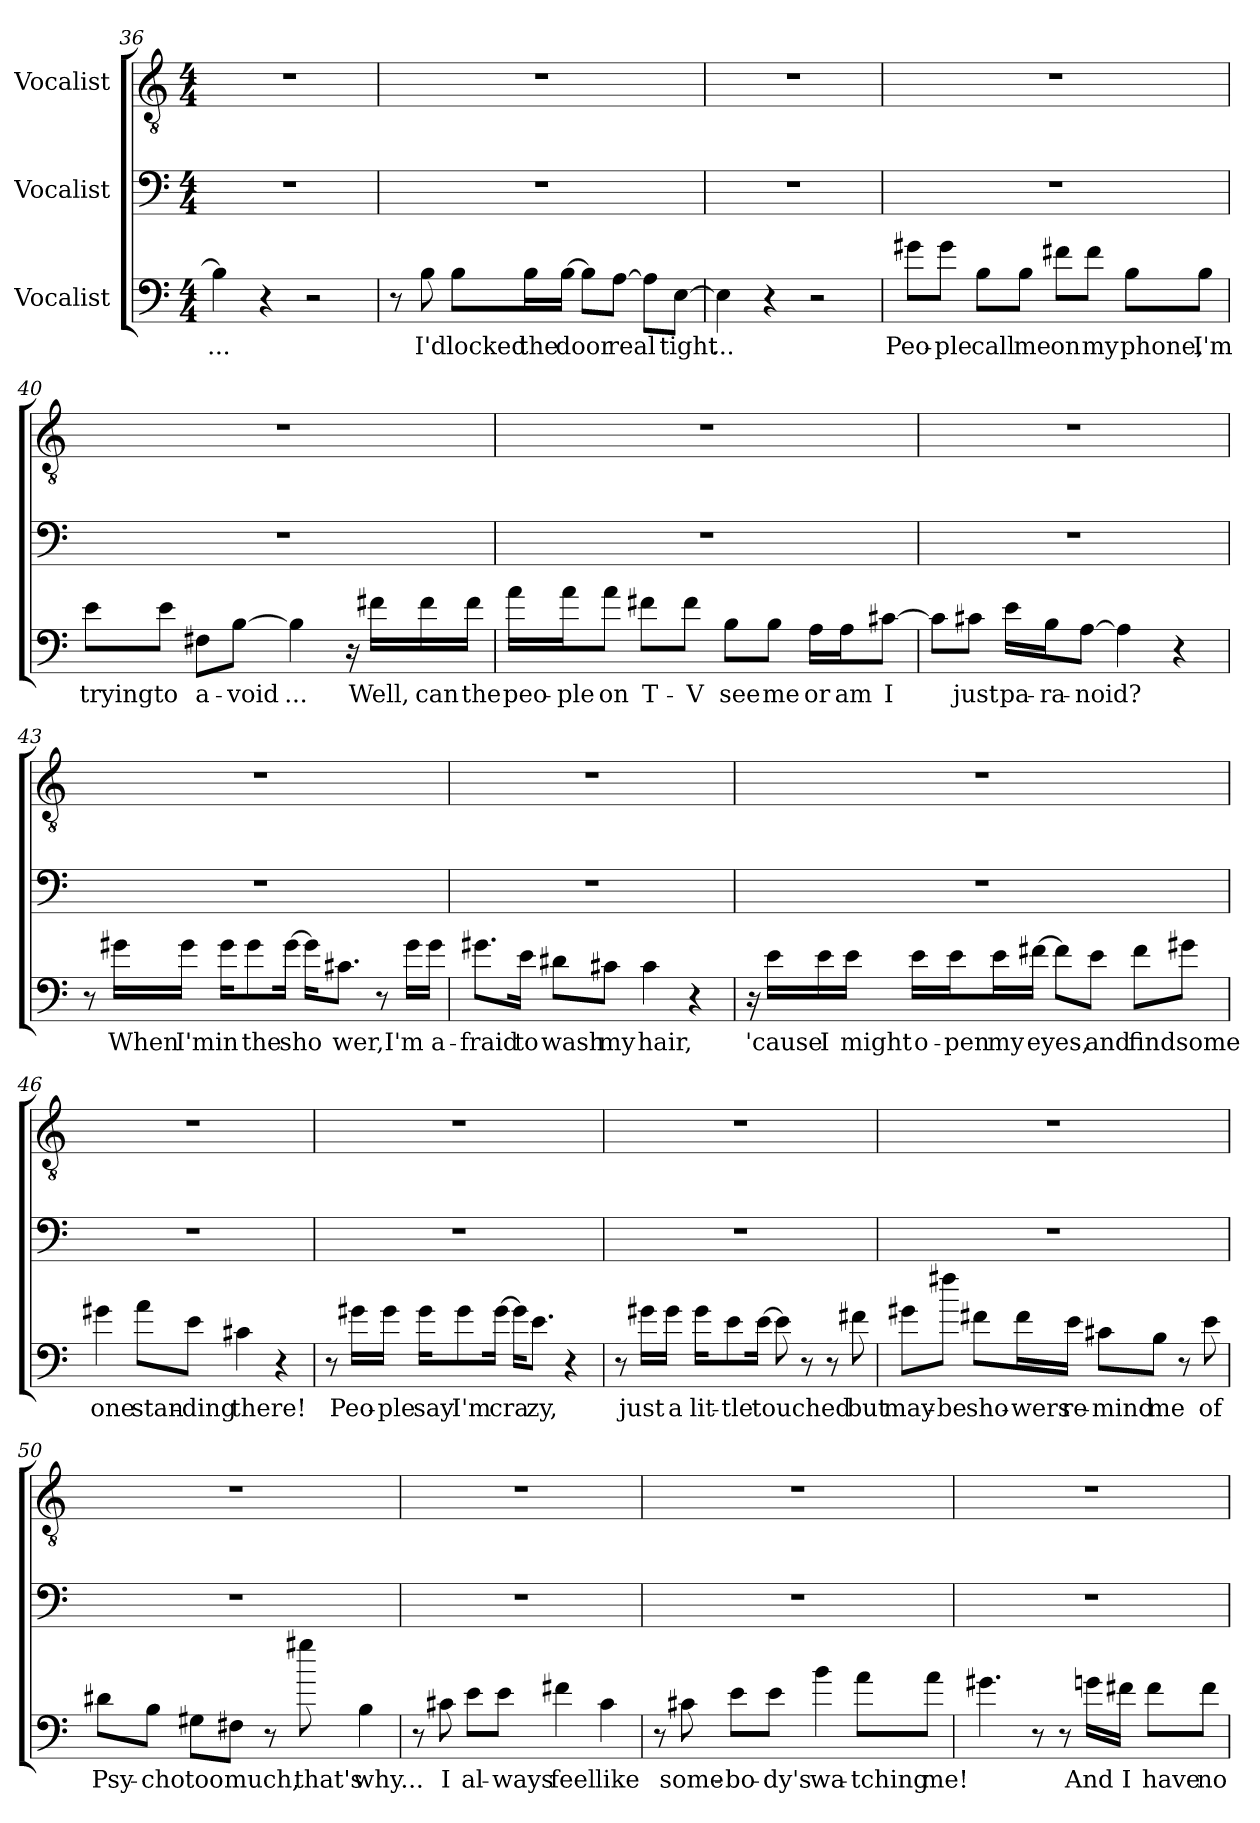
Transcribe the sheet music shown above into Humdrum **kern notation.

**kern	**text	**kern	**kern
*part3	*part3	*part2	*part1
*staff3	*staff3	*staff2	*staff1
*I"Vocalist	*	*I"Vocalist	*I"Vocalist
*clefF4	*	*clefF4	*clefGv2
*M4/4	*	*M4/4	*M4/4
=36	=36	=36	=36
4B]	...	1r	1r
4r	.	.	.
2r	.	.	.
=37	=37	=37	=37
8r	.	1r	1r
8B	I'd	.	.
8B\L	locked	.	.
16B\L	the	.	.
[16B\JJ	door	.	.
8B\L]	_	.	.
[8A\J	real	.	.
8A\L]	_	.	.
[8E\J	tight	.	.
=38	=38	=38	=38
4E]	...	1r	1r
4r	.	.	.
2r	.	.	.
=39	=39	=39	=39
8g#X\L	Peo-	1r	1r
8g#\J	-ple	.	.
8B\L	call	.	.
8B\J	me	.	.
8f#X\L	on	.	.
8f#\J	my	.	.
8B\L	phone,	.	.
8B\J	I'm	.	.
=40	=40	=40	=40
8e\L	trying	1r	1r
8e\J	to	.	.
8F#X\L	a-	.	.
[8B\J	-void	.	.
4B]	...	.	.
16r	.	.	.
16f#X\LL	Well,	.	.
16f#\	can	.	.
16f#\JJ	the	.	.
=41	=41	=41	=41
16a\LL	peo-	1r	1r
16a\J	-ple	.	.
8a\J	on	.	.
8f#X\L	T-	.	.
8f#\J	-V	.	.
8B\L	see	.	.
8B\J	me	.	.
16A\LL	or	.	.
16A\J	am	.	.
[8c#X\J	I	.	.
=42	=42	=42	=42
8c#\L]	_	1r	1r
8c#X\J	just	.	.
16e\LL	pa-	.	.
16B\J	-ra-	.	.
[8A\J	-noid?	.	.
4A]	_	.	.
4r	.	.	.
=43	=43	=43	=43
8r	.	1r	1r
16g#X\LL	When	.	.
16g#\JJ	I'm	.	.
16g#\KL	in	.	.
8g#\	the	.	.
[16g#\Jk	sho	.	.
16g#\KL]	_	.	.
8.c#X\J	wer,	.	.
8r	.	.	.
16g#\LL	I'm	.	.
16g#\JJ	a-	.	.
=44	=44	=44	=44
8.g#X\L	-fraid	1r	1r
16e\Jk	to	.	.
8d#X\L	wash	.	.
8c#X\J	my	.	.
4c#	hair,	.	.
4r	.	.	.
=45	=45	=45	=45
16r	.	1r	1r
16e\LL	'cause	.	.
16e\	I	.	.
16e\JJ	might	.	.
16e\LL	o-	.	.
16e\J	-pen	.	.
16e\L	my	.	.
[16f#X\JJ	eyes,	.	.
8f#\L]	_	.	.
8e\J	and	.	.
8f#\L	find	.	.
8g#X\J	some	.	.
=46	=46	=46	=46
4g#X	one	1r	1r
8a\L	stan-	.	.
8e\J	-ding	.	.
4c#X	there!	.	.
4r	.	.	.
=47	=47	=47	=47
8r	.	1r	1r
16g#X\LL	Peo-	.	.
16g#\JJ	-ple	.	.
16g#\KL	say	.	.
8g#\	I'm	.	.
[16g#\Jk	cra	.	.
16g#\KL]	_	.	.
8.e\J	zy,	.	.
4r	.	.	.
=48	=48	=48	=48
8r	.	1r	1r
16g#X\LL	just	.	.
16g#\JJ	a	.	.
16g#\KL	lit-	.	.
8e\	-tle	.	.
[16e\Jk	touched	.	.
8e]	_	.	.
8r	.	.	.
8r	.	.	.
8f#X	but	.	.
=49	=49	=49	=49
8g#X\L	may-	1r	1r
8ff#X\J	-be	.	.
8f#X\L	sho-	.	.
16f#\L	-wers	.	.
16e\JJ	re-	.	.
8c#X\L	-mind	.	.
8B\J	me	.	.
8r	.	.	.
8e	of	.	.
=50	=50	=50	=50
8d#X\L	Psy-	1r	1r
8B\J	-cho	.	.
8G#X\L	too	.	.
8F#X\J	much,	.	.
8r	.	.	.
8gg#X	that's	.	.
4B	why...	.	.
=51	=51	=51	=51
8r	.	1r	1r
8c#X	I	.	.
8e\L	al-	.	.
8e\J	-ways	.	.
4f#X	feel	.	.
4c#	like	.	.
=52	=52	=52	=52
8r	.	1r	1r
8c#X	some-	.	.
8e\L	-bo-	.	.
8e\J	-dy's	.	.
4b	wa-	.	.
8a\L	-tching	.	.
8a\J	me!	.	.
=53	=53	=53	=53
4.g#X	_	1r	1r
8r	.	.	.
8r	.	.	.
16gn\LL	And	.	.
16f#X\JJ	I	.	.
8f#\L	have	.	.
8f#\J	no	.	.
=	=	=	=
*-	*-	*-	*-
